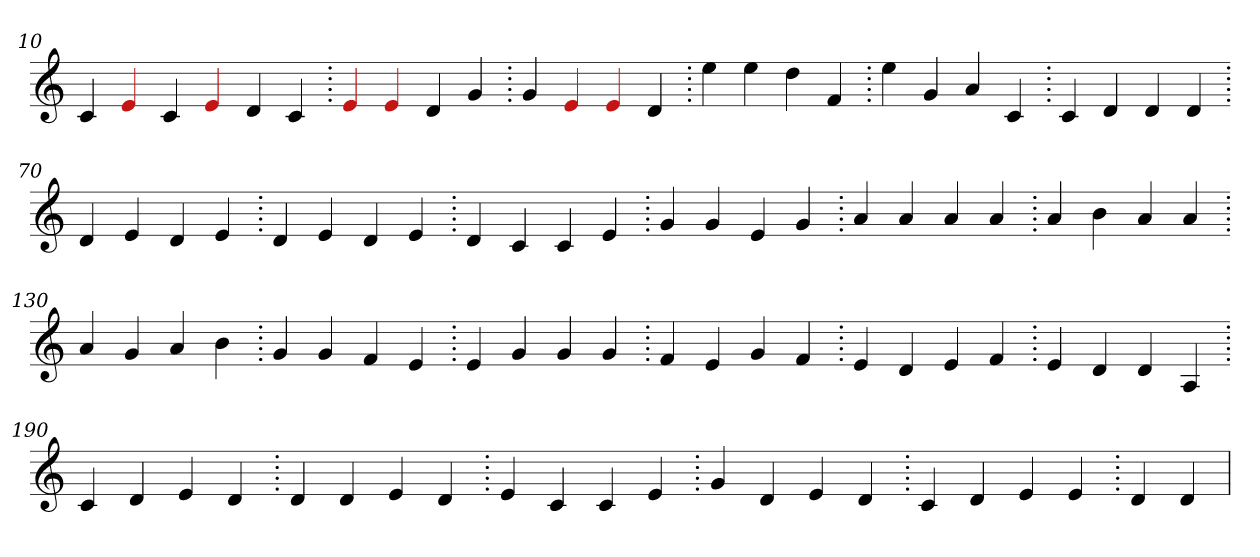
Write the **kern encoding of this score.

**kern
*part1
*staff1
*clefG2
=10.
4c
4Re
4c
4Re
4d
4c
=20.
4Re
4Re
4d
4g
=30.
4g
4Re
4Re
4d
=40.
4ee
4ee
4dd
4f
=50.
4ee
4g
4a
4c
=60.
4c
4d
4d
4d
=70.
4d
4e
4d
4e
=80.
4d
4e
4d
4e
=90.
4d
4c
4c
4e
=100.
4g
4g
4e
4g
=110.
4a
4a
4a
4a
=120.
4a
4b
4a
4a
=130.
4a
4g
4a
4b
=140.
4g
4g
4f
4e
=150.
4e
4g
4g
4g
=160.
4f
4e
4g
4f
=170.
4e
4d
4e
4f
=180.
4e
4d
4d
4A
=190.
4c
4d
4e
4d
=200.
4d
4d
4e
4d
=210.
4e
4c
4c
4e
=220.
4g
4d
4e
4d
=230.
4c
4d
4e
4e
=240.
4d
4d
=
*-
